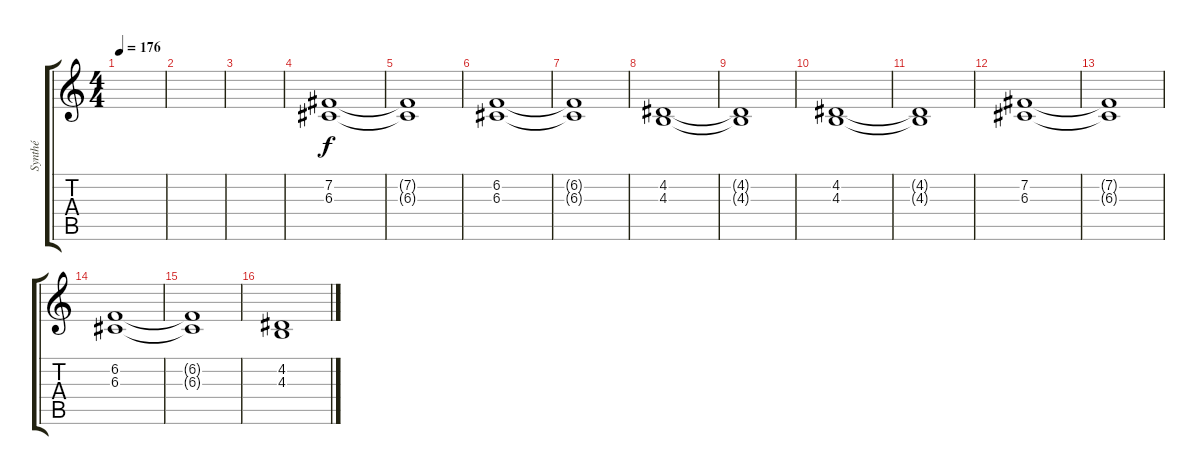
\track ("Synthé" "Synthé") {instrument synthstrings1}
\staff {score tabs}
\tuning (E4 B3 G3 D3 A2 E2) {hide}
\ts (4 4)
\tempo 176
\clef g2
\ks c
|
|
|
(7.2 6.3).1 |
(7.2{t} 6.3{t}).1 |
(6.2 6.3).1 |
(6.2{t} 6.3{t}).1 |
(4.2 4.3).1 |
(4.2{t} 4.3{t}).1 |
(4.2 4.3).1 |
(4.2{t} 4.3{t}).1 |
(7.2 6.3).1 |
(7.2{t} 6.3{t}).1 |
(6.2 6.3).1 |
(6.2{t} 6.3{t}).1 |
(4.2 4.3).1
